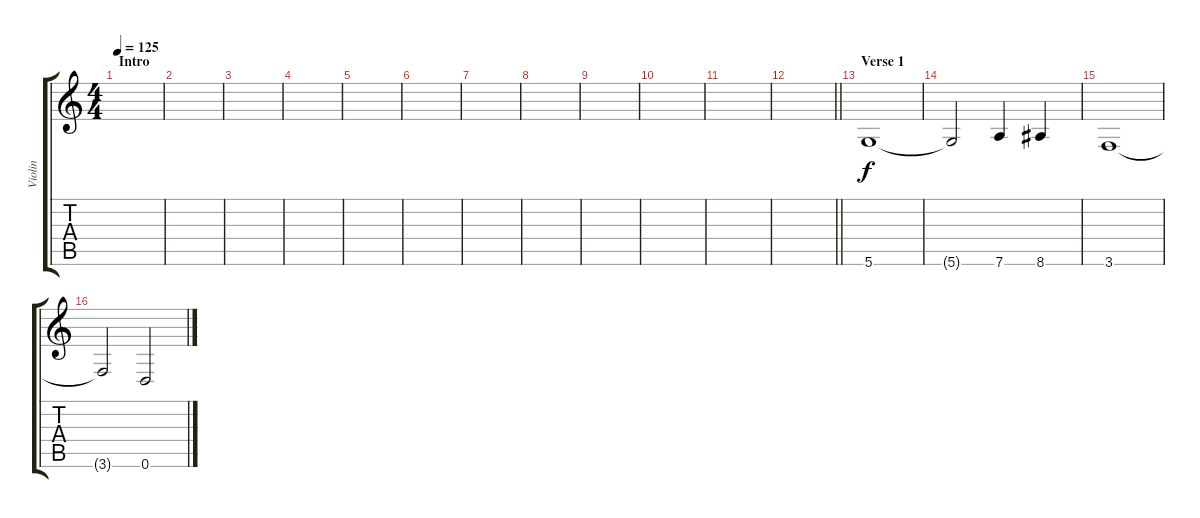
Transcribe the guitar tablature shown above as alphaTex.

\track ("Violin" "Violin") {instrument contrabass}
\staff {score tabs}
\tuning (D4 A3 F3 C3 G2 D2) {hide}
\ts (4 4)
\section ("" "Intro")
\tempo 125
\clef g2
\ks c
|
|
|
|
|
|
|
|
|
|
|
\barLineRight lightlight
|
\section ("" "Verse 1")
5.6.1 |
5.6{t}.2 7.6.4 8.6.4 |
3.6.1 |
3.6{t}.2 0.6.2
